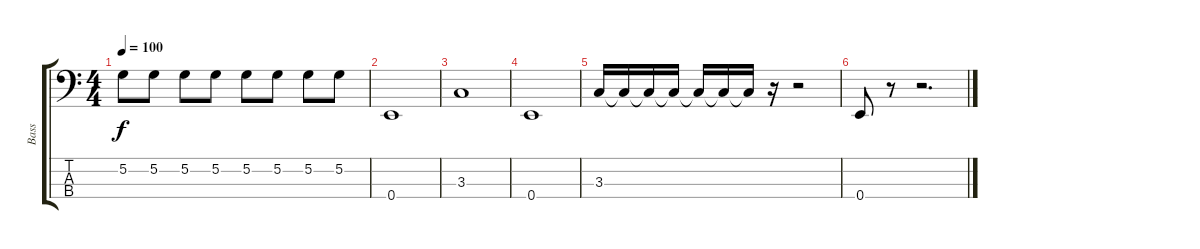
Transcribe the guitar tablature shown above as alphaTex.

\track ("Bass" "Bass") {instrument electricbassfinger}
\staff {score tabs}
\tuning (G2 D2 A1 E1) {hide}
\ts (4 4)
\tempo 100
\clef f4
\ks c
5.2.8{dy f} 5.2.8 5.2.8 5.2.8 5.2.8 5.2.8 5.2.8 5.2.8 |
0.4.1 |
3.3.1 |
0.4.1 |
3.3.16 3.3{t}.16 3.3{t}.16 3.3{t}.16 3.3{t}.16 3.3{t}.16 3.3{t}.16 r.16 r.2 |
0.4.8 r.8 r.2{d}
